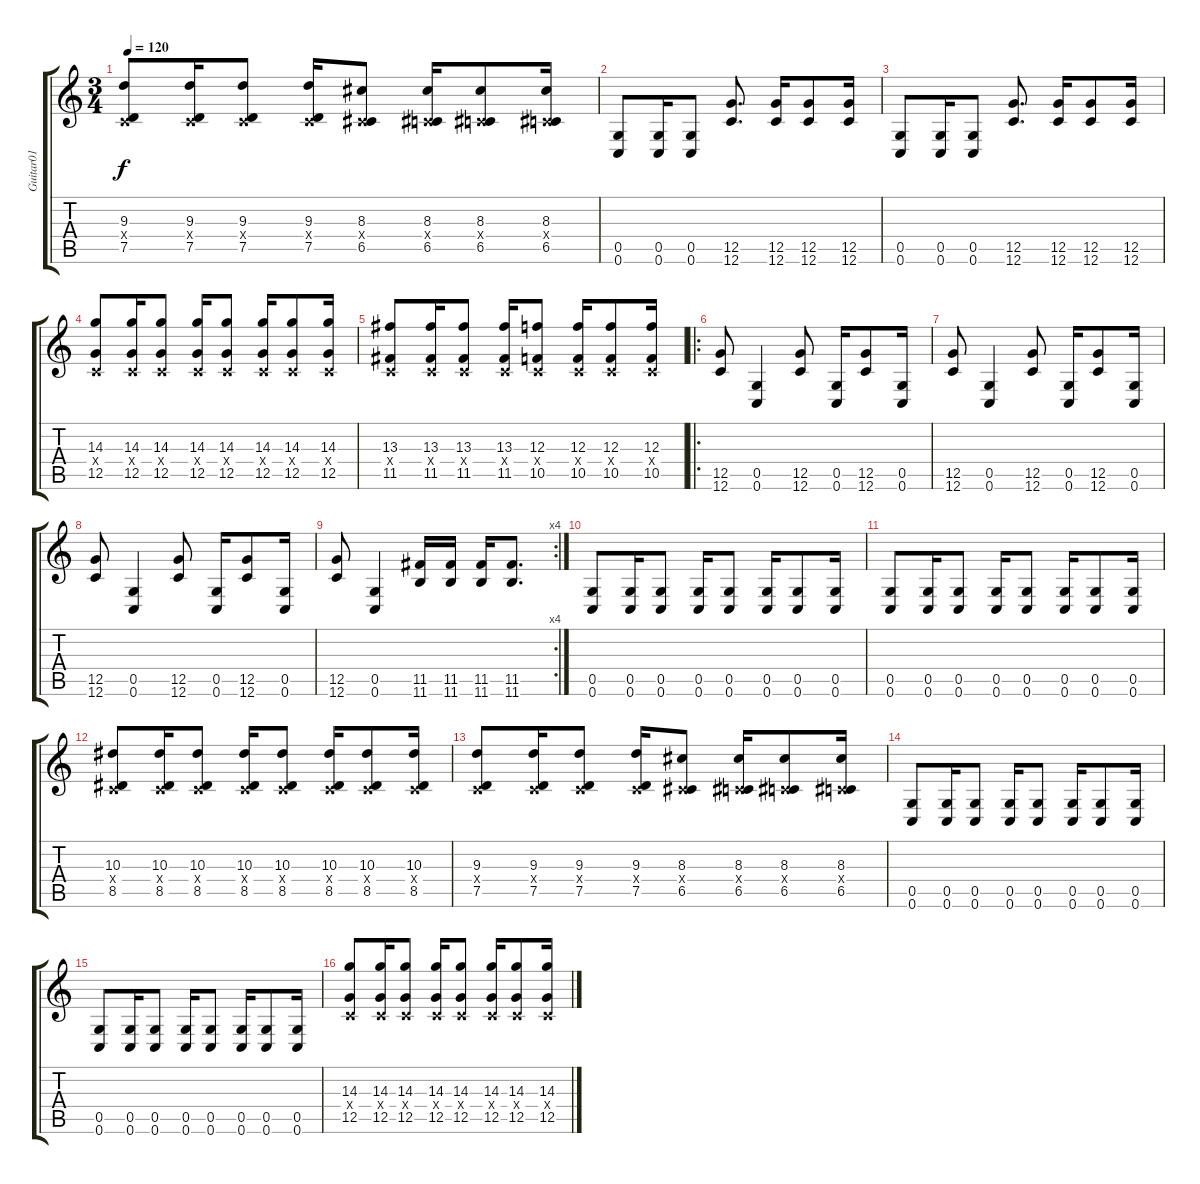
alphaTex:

\track ("Guitar01" "Guitar01") {instrument overdrivenguitar}
\staff {score tabs}
\tuning (D4 A3 F3 C3 G2 C2) {hide}
\ts (3 4)
\tempo 120
\clef g2
\ks c
(9.3 0.4{x} 7.5).8{dy f} (9.3 0.4{x} 7.5).16 (9.3 0.4{x} 7.5).8 (9.3 0.4{x} 7.5).16 (8.3 0.4{x} 6.5).8 (8.3 0.4{x} 6.5).16 (8.3 0.4{x} 6.5).8 (8.3 0.4{x} 6.5).16 |
(0.5 0.6).8 (0.5 0.6).16 (0.5 0.6).8 (12.5 12.6).8{d} (12.5 12.6).16 (12.5 12.6).8 (12.5 12.6).16 |
(0.5 0.6).8 (0.5 0.6).16 (0.5 0.6).8 (12.5 12.6).8{d} (12.5 12.6).16 (12.5 12.6).8 (12.5 12.6).16 |
(14.3 0.4{x} 12.5).8 (14.3 0.4{x} 12.5).16 (14.3 0.4{x} 12.5).8 (14.3 0.4{x} 12.5).16 (14.3 0.4{x} 12.5).8 (14.3 0.4{x} 12.5).16 (14.3 0.4{x} 12.5).8 (14.3 0.4{x} 12.5).16 |
(13.3 0.4{x} 11.5).8 (13.3 0.4{x} 11.5).16 (13.3 0.4{x} 11.5).8 (13.3 0.4{x} 11.5).16 (12.3 0.4{x} 10.5).8 (12.3 0.4{x} 10.5).16 (12.3 0.4{x} 10.5).8 (12.3 0.4{x} 10.5).16 |
\ro
(12.5 12.6).8 (0.5 0.6).4 (12.5 12.6).8 (0.5 0.6).16 (12.5 12.6).8 (0.5 0.6).16 |
(12.5 12.6).8 (0.5 0.6).4 (12.5 12.6).8 (0.5 0.6).16 (12.5 12.6).8 (0.5 0.6).16 |
(12.5 12.6).8 (0.5 0.6).4 (12.5 12.6).8 (0.5 0.6).16 (12.5 12.6).8 (0.5 0.6).16 |
\rc 4
(12.5 12.6).8 (0.5 0.6).4 (11.5 11.6).16 (11.5 11.6).16 (11.5 11.6).16 (11.5 11.6).8{d} |
(0.5 0.6).8 (0.5 0.6).16 (0.5 0.6).8 (0.5 0.6).16 (0.5 0.6).8 (0.5 0.6).16 (0.5 0.6).8 (0.5 0.6).16 |
(0.5 0.6).8 (0.5 0.6).16 (0.5 0.6).8 (0.5 0.6).16 (0.5 0.6).8 (0.5 0.6).16 (0.5 0.6).8 (0.5 0.6).16 |
(10.3 0.4{x} 8.5).8 (10.3 0.4{x} 8.5).16 (10.3 0.4{x} 8.5).8 (10.3 0.4{x} 8.5).16 (10.3 0.4{x} 8.5).8 (10.3 0.4{x} 8.5).16 (10.3 0.4{x} 8.5).8 (10.3 0.4{x} 8.5).16 |
(9.3 0.4{x} 7.5).8 (9.3 0.4{x} 7.5).16 (9.3 0.4{x} 7.5).8 (9.3 0.4{x} 7.5).16 (8.3 0.4{x} 6.5).8 (8.3 0.4{x} 6.5).16 (8.3 0.4{x} 6.5).8 (8.3 0.4{x} 6.5).16 |
(0.5 0.6).8 (0.5 0.6).16 (0.5 0.6).8 (0.5 0.6).16 (0.5 0.6).8 (0.5 0.6).16 (0.5 0.6).8 (0.5 0.6).16 |
(0.5 0.6).8 (0.5 0.6).16 (0.5 0.6).8 (0.5 0.6).16 (0.5 0.6).8 (0.5 0.6).16 (0.5 0.6).8 (0.5 0.6).16 |
(14.3 0.4{x} 12.5).8 (14.3 0.4{x} 12.5).16 (14.3 0.4{x} 12.5).8 (14.3 0.4{x} 12.5).16 (14.3 0.4{x} 12.5).8 (14.3 0.4{x} 12.5).16 (14.3 0.4{x} 12.5).8 (14.3 0.4{x} 12.5).16
